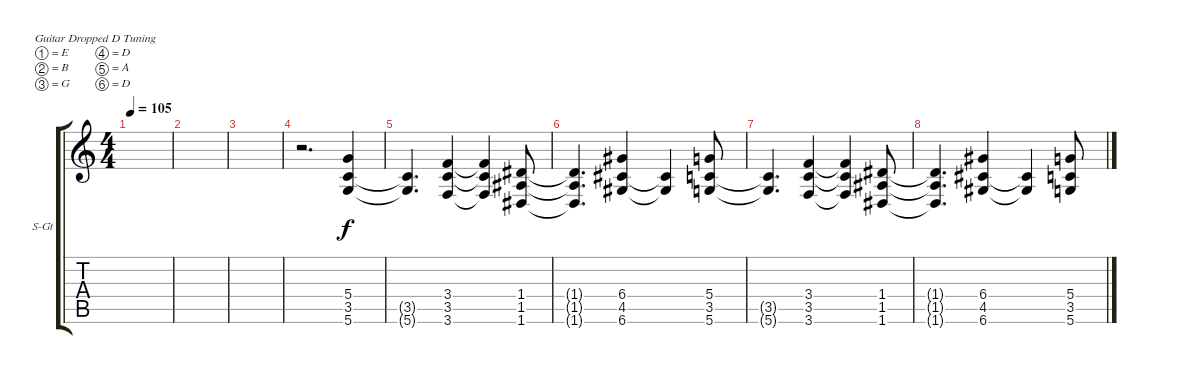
\bracketExtendMode groupsimilarinstruments
\firstSystemTrackNameOrientation horizontal
\otherSystemsTrackNameOrientation horizontal
\track ("Keyboard (Christian)" "S-Gt") {instrument pad4choir}
\staff {score tabs}
\tuning (E4 B3 G3 D3 A2 D2)
\displaytranspose 12
\ts (4 4)
\tempo 105
\clef g2
\ks c
|
|
|
r.2{d} (3.5 5.6 5.4).4 |
(3.5{t} 5.6{t}).4{d} (3.4 3.5 3.6).4 (3.4{t} 3.5{t} 3.6{t}).4 (1.4 1.5 1.6).8 |
(1.4{t} 1.5{t} 1.6{t}).4{d} (4.5 6.6 6.4).4 (4.5{t} 6.6{t}).4 (3.5 5.6 5.4).8 |
(3.5{t} 5.6{t}).4{d} (3.4 3.5 3.6).4 (3.4{t} 3.5{t} 3.6{t}).4 (1.4 1.5 1.6).8 |
(1.4{t} 1.5{t} 1.6{t}).4{d} (4.5 6.6 6.4).4 (4.5{t} 6.6{t}).4 (3.5 5.6 5.4).8
